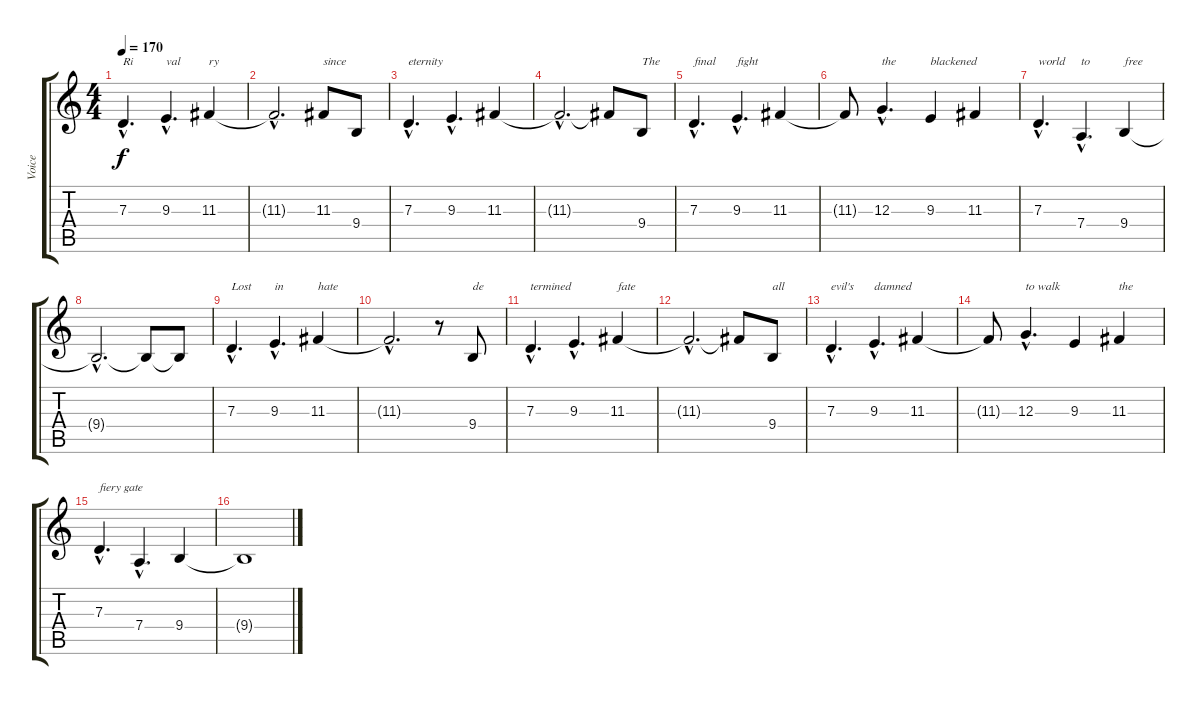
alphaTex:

\track ("Voice" "Voice") {instrument lead6voice}
\staff {score tabs}
\tuning (E4 B3 G3 D3 A2 E2) {hide}
\ts (4 4)
\tempo 170
\clef g2
\ks c
7.3{hac}.4{d txt "Ri" dy f} 9.3{hac}.4{d txt "val"} 11.3.4{txt "ry"} |
11.3{hac t}.2{d} 11.3.8{txt "since"} 9.4.8 |
7.3{hac}.4{d txt "eternity"} 9.3{hac}.4{d} 11.3.4 |
11.3{hac t}.2{d} 11.3{t}.8 9.4.8{txt "The"} |
7.3{hac}.4{d txt "final"} 9.3{hac}.4{d txt "fight"} 11.3.4 |
11.3{t}.8 12.3{hac}.4{d txt "the"} 9.3.4{txt "blackened"} 11.3.4 |
7.3{hac}.4{d txt "world"} 7.4{hac}.4{d txt "to"} 9.4.4{txt "free"} |
9.4{hac t}.2{d} 9.4{t}.8 9.4{t}.8 |
7.3{hac}.4{d txt "Lost"} 9.3{hac}.4{d txt "in"} 11.3.4{txt "hate"} |
11.3{hac t}.2{d} r.8 9.4.8{txt "de"} |
7.3{hac}.4{d txt "termined"} 9.3{hac}.4{d} 11.3.4{txt "fate"} |
11.3{hac t}.2{d} 11.3{t}.8 9.4.8{txt "all"} |
7.3{hac}.4{d txt "evil's"} 9.3{hac}.4{d txt "damned"} 11.3.4 |
11.3{t}.8 12.3{hac}.4{d txt "to walk"} 9.3.4 11.3.4{txt "the"} |
7.3{hac}.4{d txt "fiery gate"} 7.4{hac}.4{d} 9.4.4 |
9.4{t}.1
